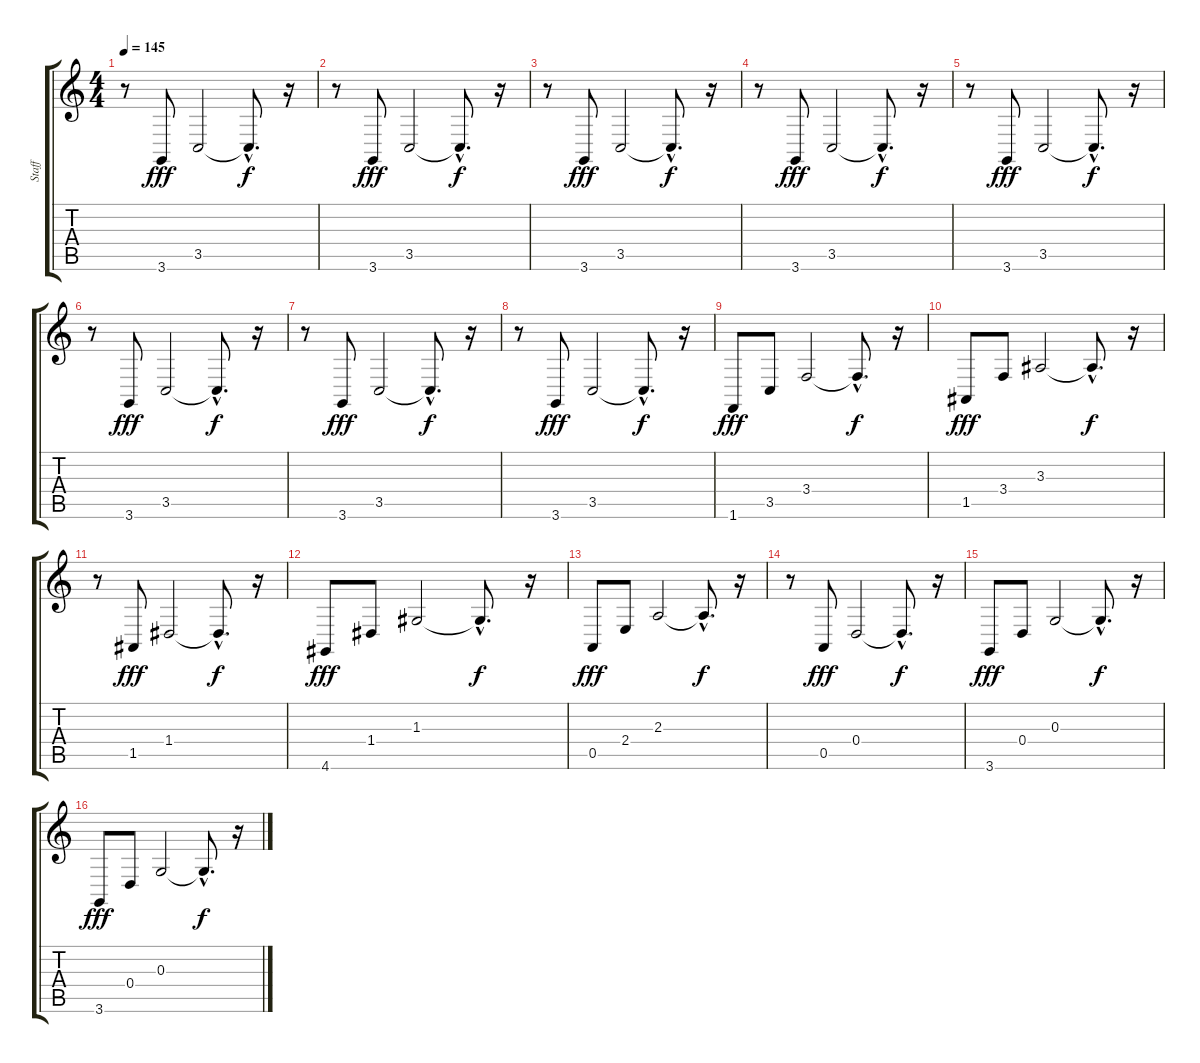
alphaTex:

\track ("Staff" "Staff") {instrument trombone}
\staff {score tabs}
\tuning (E4 B3 G3 D3 A2 E2) {hide}
\ts (4 4)
\tempo 145
\clef g2
\ks c
r.8{dy fff instrument trombone} 3.6.8 3.5.2 3.5{hac t}.8{d dy f} r.16 |
r.8 3.6.8{dy fff} 3.5.2 3.5{hac t}.8{d dy f} r.16 |
r.8 3.6.8{dy fff} 3.5.2 3.5{hac t}.8{d dy f} r.16 |
r.8 3.6.8{dy fff} 3.5.2 3.5{hac t}.8{d dy f} r.16 |
r.8 3.6.8{dy fff} 3.5.2 3.5{hac t}.8{d dy f} r.16 |
r.8 3.6.8{dy fff} 3.5.2 3.5{hac t}.8{d dy f} r.16 |
r.8 3.6.8{dy fff} 3.5.2 3.5{hac t}.8{d dy f} r.16 |
r.8 3.6.8{dy fff} 3.5.2 3.5{hac t}.8{d dy f} r.16 |
1.6.8{dy fff} 3.5.8 3.4.2 3.4{hac t}.8{d dy f} r.16 |
1.5.8{dy fff} 3.4.8 3.3.2 3.3{hac t}.8{d dy f} r.16 |
r.8 1.5.8{dy fff} 1.4.2 1.4{hac t}.8{d dy f} r.16 |
4.6.8{dy fff} 1.4.8 1.3.2 1.3{hac t}.8{d dy f} r.16 |
0.5.8{dy fff} 2.4.8 2.3.2 2.3{hac t}.8{d dy f} r.16 |
r.8 0.5.8{dy fff} 0.4.2 0.4{hac t}.8{d dy f} r.16 |
3.6.8{dy fff} 0.4.8 0.3.2 0.3{hac t}.8{d dy f} r.16 |
3.6.8{dy fff} 0.4.8 0.3.2 0.3{hac t}.8{d dy f} r.16
